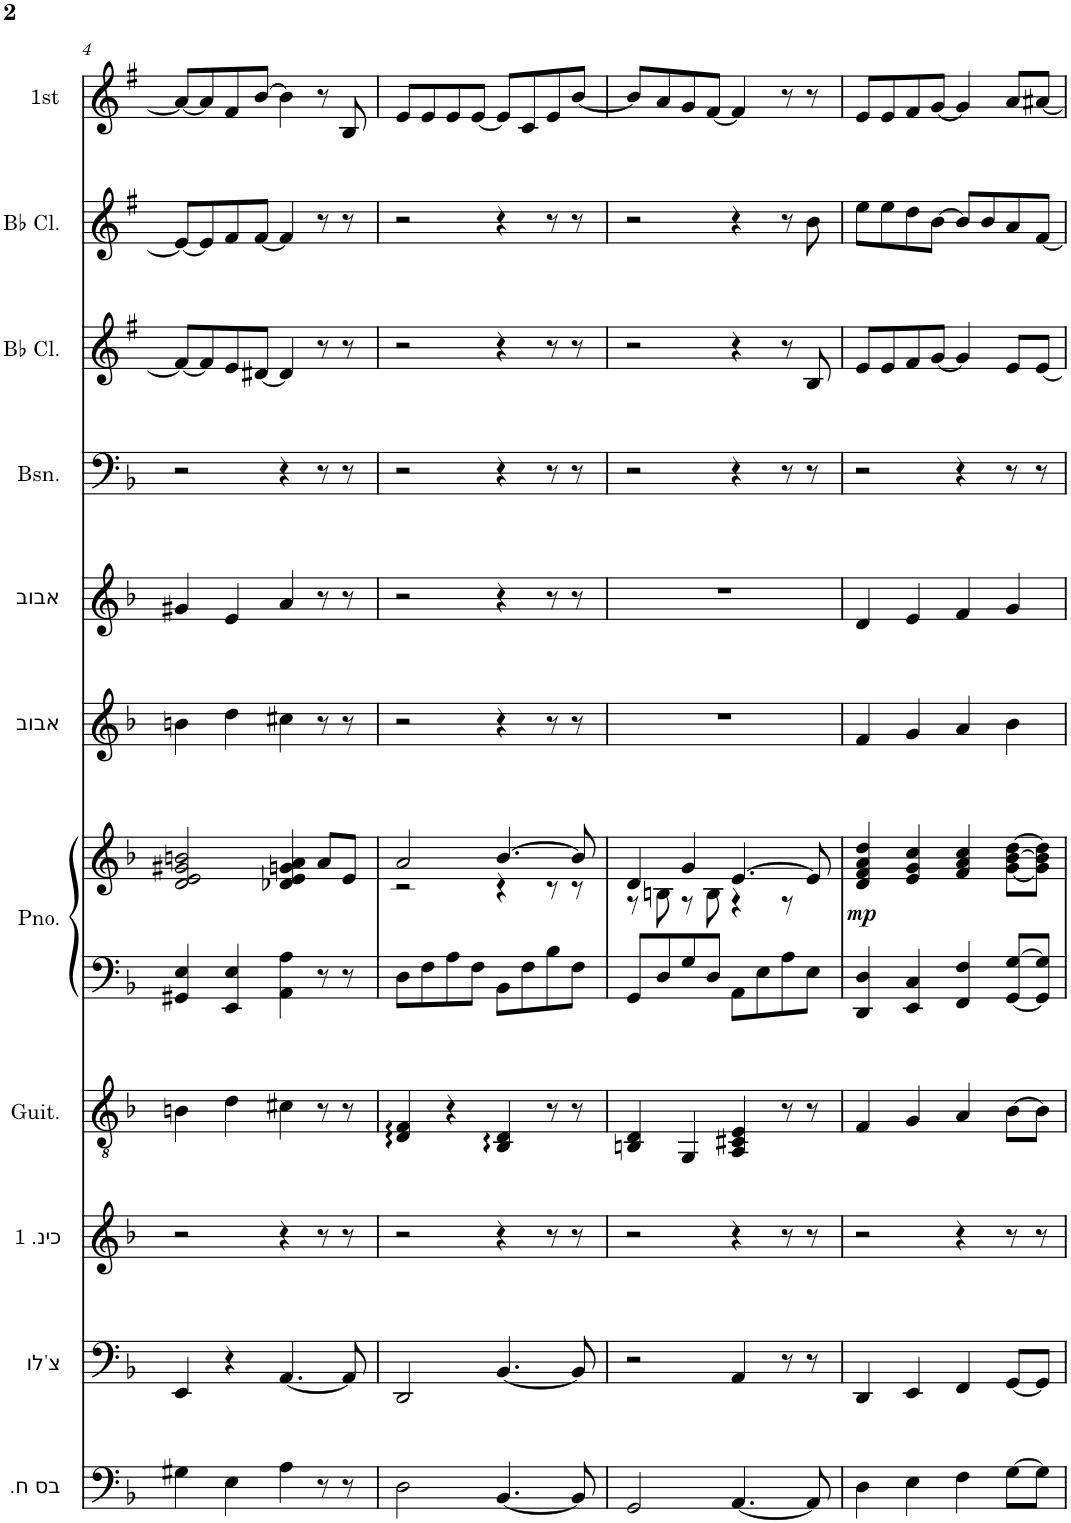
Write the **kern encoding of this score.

**kern	**kern	**kern	**kern	**kern	**kern	**dynam	**kern	**kern	**kern	**kern	**kern	**kern
*part11	*part10	*part9	*part8	*part7	*part7	*part7	*part6	*part5	*part4	*part3	*part2	*part1
*staff12	*staff11	*staff10	*staff9	*staff8	*staff7	*staff7/8	*staff6	*staff5	*staff4	*staff3	*staff2	*staff1
*I"בס חשמלית	*I"צ'לו	*I"כינור 1	*I"גיטרה קלאסית	*I"פסנתר	*	*	*I"אבוב	*I"אבוב	*I"באסון	*I"קלרינט בסי במול	*I"קלרינט בסי במול	*I"voice 1
!!LO:PB:g=z
*clefF4	*clefF4	*clefG2	*clefGv2	*clefF4	*clefG2	*	*clefG2	*clefG2	*clefF4	*clefG2	*clefG2	*clefG2
*Trd7c12	*	*	*	*	*	*	*	*	*	*Trd1c2	*Trd1c2	*Trd8c14
*k[b-]	*k[b-]	*k[b-]	*k[b-]	*k[b-]	*k[b-]	*	*k[b-]	*k[b-]	*k[b-]	*k[f#]	*k[f#]	*k[f#]
*M4/4	*M4/4	*M4/4	*M4/4	*M4/4	*M4/4	*	*M4/4	*M4/4	*M4/4	*M4/4	*M4/4	*M4/4
=4	=4	=4	=4	=4	=4	=4	=4	=4	=4	=4	=4	=4
4G#X\	4EE/	2r	4Bn\	4GG#X/ 4E/	2d/ 2e/ 2g#X/ 2bn/	.	4bn\	4g#X/	2r	8f#/L_	8e/L_	8a#/L_
.	.	.	.	.	.	.	.	.	.	8f#/]	8e/]	8a#/]
4E\	4r	.	4d\	4EE/ 4E/	.	.	4dd\	4e/	.	8e/	8f#/	8f#/
.	.	.	.	.	.	.	.	.	.	[8d#X/J	[8f#/J	[8b/J
4A\	[4.AA/	4r	4c#X\	4AA\ 4A\	4d-X/ 4e/ 4gn/ 4a/	.	4cc#X\	4a/	4r	4d#/]	4f#/]	4b\]
8r	.	8r	8r	8r	8a/L	.	8r	8r	8r	8r	8r	8r
8r	8AA/]	8r	8r	8r	8e/J	.	8r	8r	8r	8r	8r	8B/
=5	=5	=5	=5	=5	=5	=5	=5	=5	=5	=5	=5	=5
*	*	*	*	*	*^	*	*	*	*	*	*	*
2D\	2DD/	2r	4D/ 4F/	8D\L	2a/	2r	.	2r	2r	2r	2r	2r	8e/L
.	.	.	.	8F\	.	.	.	.	.	.	.	.	8e/
.	.	.	4r	8A\	.	.	.	.	.	.	.	.	8e/
.	.	.	.	8F\J	.	.	.	.	.	.	.	.	[8e/J
[4.BB-/	[4.BB-/	4r	4BB-/ 4D/	8BB-\L	[4.b-/	4r	.	4r	4r	4r	4r	4r	8e/L]
.	.	.	.	8F\	.	.	.	.	.	.	.	.	8c/
.	.	8r	8r	8B-\	.	8r	.	8r	8r	8r	8r	8r	8e/
8BB-/]	8BB-/]	8r	8r	8F\J	8b-/]	8r	.	8r	8r	8r	8r	8r	[8b/J
=6	=6	=6	=6	=6	=6	=6	=6	=6	=6	=6	=6	=6	=6
2GG/	2r	2r	4BBn/ 4D/	8GG/L	4d/	8r	.	1r	1r	2r	2r	2r	8b/L]
.	.	.	.	8D/	.	8Bn\	.	.	.	.	.	.	8a/
.	.	.	4GG/	8G/	4g/	8r	.	.	.	.	.	.	8g/
.	.	.	.	8D/J	.	8B\	.	.	.	.	.	.	[8f#/J
[4.AA/	4AA/	4r	4AA/ 4C#X/ 4E/	8AA\L	[4.e/	4r	.	.	.	4r	4r	4r	4f#/]
.	.	.	.	8E\	.	.	.	.	.	.	.	.	.
.	8r	8r	8r	8A\	.	8r	.	.	.	8r	8r	8r	8r
8AA/]	8r	8r	8r	8E\J	8e/]	8ryy	.	.	.	8r	8B/	8b\	8r
=7	=7	=7	=7	=7	=7	=7	=7	=7	=7	=7	=7	=7	=7
!	!	!	!	!	!	!	!LO:DY:b	!	!	!	!	!	!
*	*	*	*	*	*v	*v	*	*	*	*	*	*	*
4D\	4DD/	2r	4F/	4DD/ 4D/	4d/ 4f/ 4a/ 4dd/	mp	4f/	4d/	2r	8e/L	8ee\L	8e/L
.	.	.	.	.	.	.	.	.	.	8e/	8ee\	8e/
4E\	4EE/	.	4G/	4EE/ 4C/	4e/ 4g/ 4cc/	.	4g/	4e/	.	8f#/	8dd\	8f#/
.	.	.	.	.	.	.	.	.	.	[8g/J	[8b\J	[8g/J
4F\	4FF/	4r	4A/	4FF/ 4F/	4f/ 4a/ 4cc/	.	4a/	4f/	4r	4g/]	8b/L]	4g/]
.	.	.	.	.	.	.	.	.	.	.	8b/	.
[8G\L	[8GG/L	8r	[8B-\L	[8GG/ [8G/L	[8g\ [8b-\ [8dd\L	.	4b-\	4g/	8r	8e/L	8a/	8a/L
8G\J]	8GG/J]	8r	8B-\J]	8GG/] 8G/]J	8g\] 8b-\] 8dd\]J	.	.	.	8r	[8e/J	[8f#/J	[8a#X/J
=	=	=	=	=	=	=	=	=	=	=	=	=
*-	*-	*-	*-	*-	*-	*-	*-	*-	*-	*-	*-	*-
